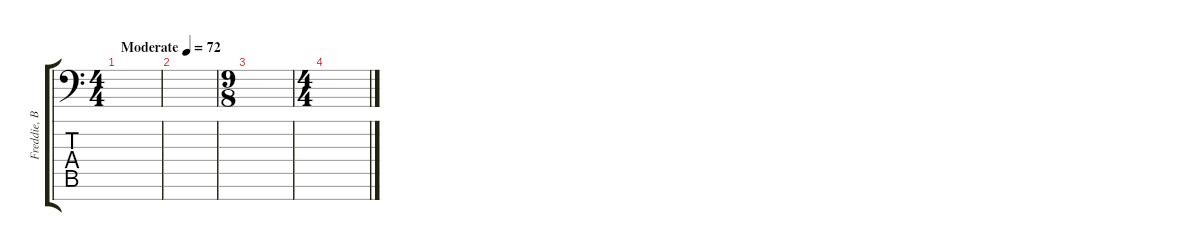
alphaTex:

\track ("Freddie, Brian, Roger - Backin" "Freddie, B") {instrument overdrivenguitar}
\staff {score tabs}
\tuning (E5 B4 G4 D4 A3 E3 C-1) {hide}
\ts (4 4)
\tempo (72 "Moderate")
\clef f4
\ks c
|
|
\ts (9 8)
|
\ts (4 4)
